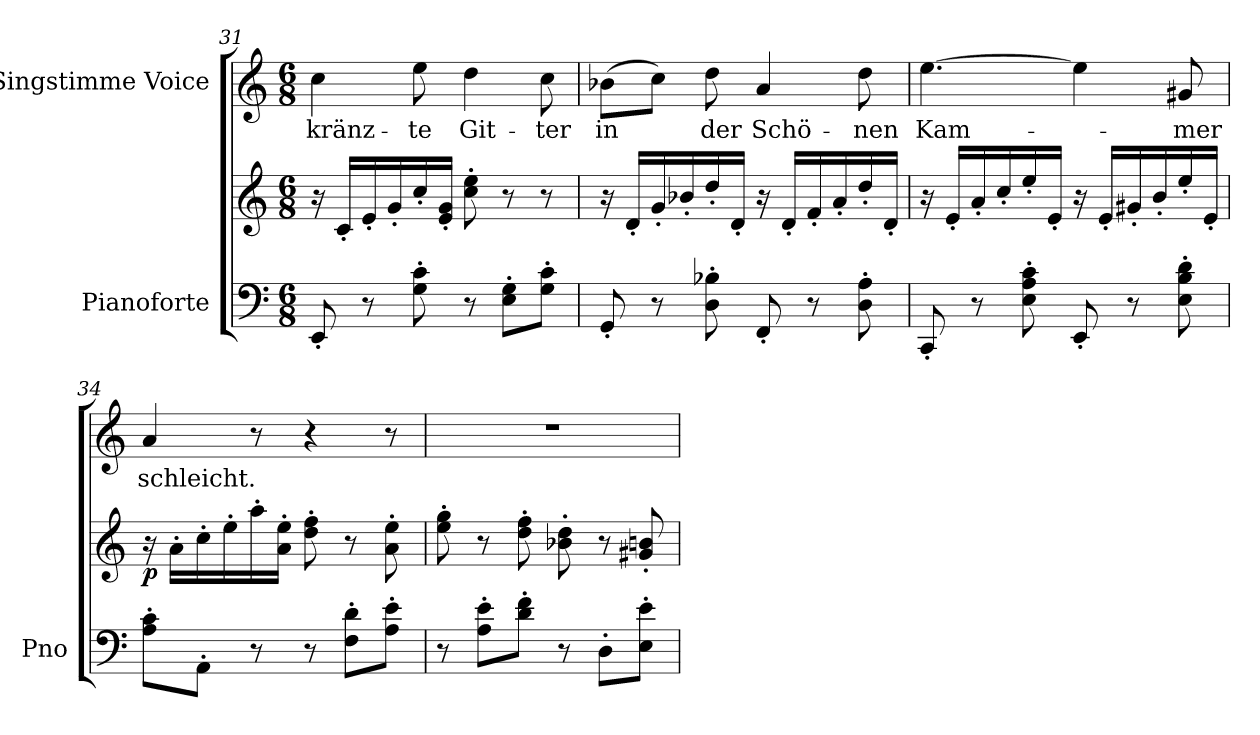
**kern	**kern	**dynam	**kern	**text
*part2	*part2	*part2	*part1	*part1
*staff3	*staff2	*staff2/3	*staff1	*staff1
*I"Pianoforte	*	*	*I"Singstimme Voice	*
*I'Pno	*	*	*	*
*clefF4	*clefG2	*	*clefG2	*
*k[]	*k[]	*	*k[]	*
*M6/8	*M6/8	*	*M6/8	*
=31	=31	=31	=31	=31
8EE'/	16r	.	4cc\	kränz-
.	16c'/LL	.	.	.
8r	16e'/	.	.	.
.	16g'/	.	.	.
8G\' 8c\'	16cc'/	.	8ee\	-te
.	16e/' 16g/'JJ	.	.	.
8r	8cc\' 8ee\'	.	4dd\	Git-
8E\' 8G\'L	8r	.	.	.
8G\' 8c\'J	8r	.	8cc\	-ter
=32	=32	=32	=32	=32
8GG'/	16r	.	(8b-X\L	in
.	16d'/LL	.	.	.
8r	16g'/	.	8cc\J)	.
.	16b-X'/	.	.	.
8D\' 8B-X\'	16dd'/	.	8dd\	der
.	16d'/JJ	.	.	.
8FF'/	16r	.	4a/	Schö-
.	16d'/LL	.	.	.
8r	16f'/	.	.	.
.	16a'/	.	.	.
8D\' 8A\'	16dd'/	.	8dd\	-nen
.	16d'/JJ	.	.	.
=33	=33	=33	=33	=33
8CC'/	16r	.	[4.ee\	Kam-
.	16e'/LL	.	.	.
8r	16a'/	.	.	.
.	16cc'/	.	.	.
8E\' 8A\' 8c\'	16ee'/	.	.	.
.	16e'/JJ	.	.	.
8EE'/	16r	.	4ee\]	.
.	16e'/LL	.	.	.
8r	16g#X'/	.	.	.
.	16b'/	.	.	.
8E\' 8B\' 8d\'	16ee'/	.	8g#X/	-mer
.	16e'/JJ	.	.	.
=34	=34	=34	=34	=34
!	!	!LO:DY:b	!	!
8A\' 8c\'L	16r	p	4a/	schleicht.
.	16a'\LL	.	.	.
8AA'\J	16cc'\	.	.	.
.	16ee'\	.	.	.
8r	16aa'\	.	8r	.
.	16a\' 16ee\'JJ	.	.	.
8r	8dd\' 8ff\'	.	4r	.
8F\' 8d\'L	8r	.	.	.
8A\' 8e\'J	8a\' 8ee\'	.	8r	.
=35	=35	=35	=35	=35
8r	8ee\' 8gg\'	.	2.r	.
8A\' 8e\'L	8r	.	.	.
8d\' 8f\'J	8dd\' 8ff\'	.	.	.
8r	8b-X\' 8dd\'	.	.	.
8D'\L	8r	.	.	.
8E\' 8e\'J	8g#X/' 8bn/'	.	.	.
=	=	=	=	=
*-	*-	*-	*-	*-
